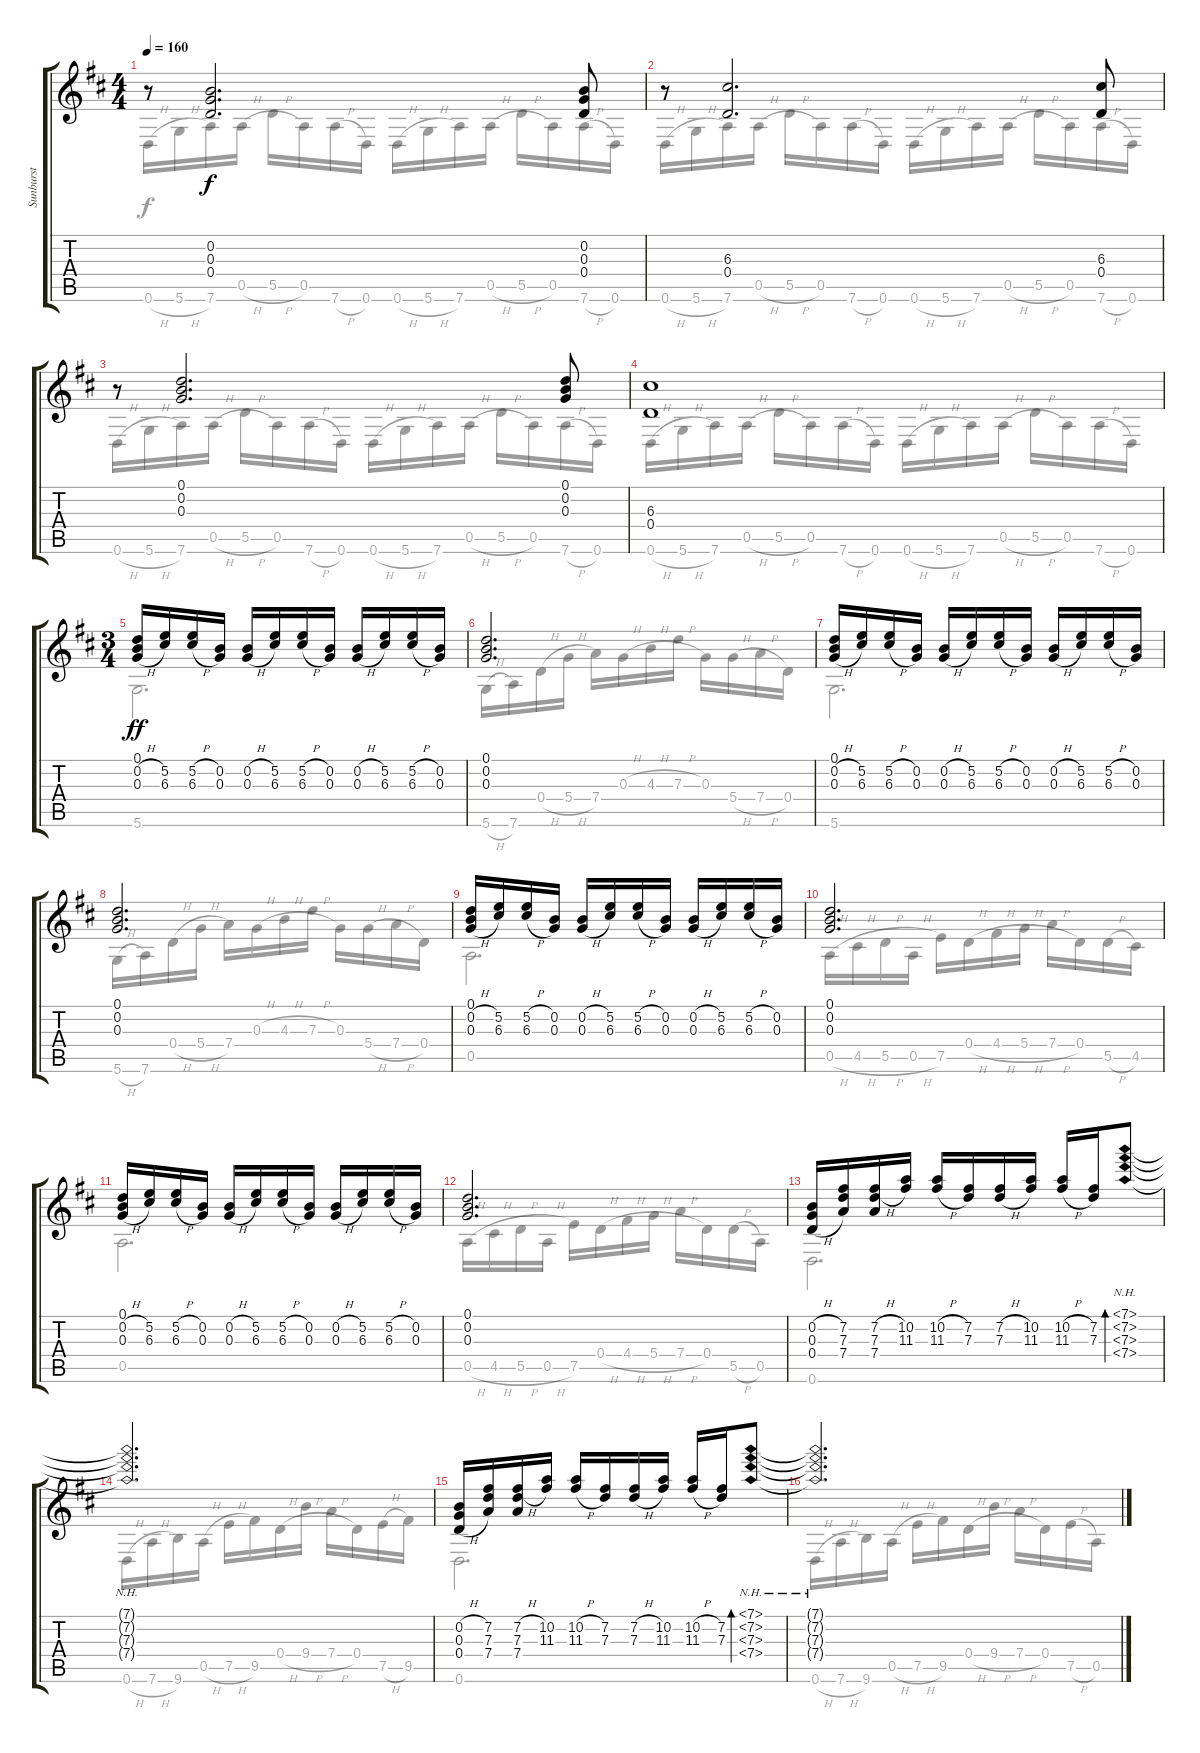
\track ("Sunburst" "Sunburst") {instrument acousticguitarnylon}
\staff {score tabs}
\tuning (D4 B3 G3 D3 A2 D2) {hide}
\voice
\ts (4 4)
\tempo 160
\clef g2
\ks d
r.8{dy f} (0.2 0.3 0.4).2{d} (0.2 0.3 0.4).8 |
r.8 (6.3 0.4).2{d} (6.3 0.4).8 |
r.8 (0.1 0.2 0.3).2{d} (0.1 0.2 0.3).8 |
(6.3 0.4).1 |
\ts (3 4)
(0.1 0.2{h} 0.3{h}).16{dy ff} (5.2 6.3).16 (5.2{h} 6.3{h}).16 (0.2 0.3).16 (0.2{h} 0.3{h}).16 (5.2 6.3).16 (5.2{h} 6.3{h}).16 (0.2 0.3).16 (0.2{h} 0.3{h}).16 (5.2 6.3).16 (5.2{h} 6.3{h}).16 (0.2 0.3).16 |
(0.1 0.2 0.3).2{d} |
(0.1 0.2{h} 0.3{h}).16 (5.2 6.3).16 (5.2{h} 6.3{h}).16 (0.2 0.3).16 (0.2{h} 0.3{h}).16 (5.2 6.3).16 (5.2{h} 6.3{h}).16 (0.2 0.3).16 (0.2{h} 0.3{h}).16 (5.2 6.3).16 (5.2{h} 6.3{h}).16 (0.2 0.3).16 |
(0.1 0.2 0.3).2{d} |
(0.1 0.2{h} 0.3{h}).16 (5.2 6.3).16 (5.2{h} 6.3{h}).16 (0.2 0.3).16 (0.2{h} 0.3{h}).16 (5.2 6.3).16 (5.2{h} 6.3{h}).16 (0.2 0.3).16 (0.2{h} 0.3{h}).16 (5.2 6.3).16 (5.2{h} 6.3{h}).16 (0.2 0.3).16 |
(0.1 0.2 0.3).2{d} |
(0.1 0.2{h} 0.3{h}).16 (5.2 6.3).16 (5.2{h} 6.3{h}).16 (0.2 0.3).16 (0.2{h} 0.3{h}).16 (5.2 6.3).16 (5.2{h} 6.3{h}).16 (0.2 0.3).16 (0.2{h} 0.3{h}).16 (5.2 6.3).16 (5.2{h} 6.3{h}).16 (0.2 0.3).16 |
(0.1 0.2 0.3).2{d} |
(0.2{h} 0.3{h} 0.4{h}).16 (7.2 7.3 7.4).16 (7.2{h} 7.3{h} 7.4).16 (10.2 11.3).16 (10.2{h} 11.3{h}).16 (7.2 7.3).16 (7.2{h} 7.3{h}).16 (10.2 11.3).16 (10.2{h} 11.3{h}).16 (7.2 7.3).16 (7.1{nh} 7.2{nh} 7.3{nh} 7.4{nh}).8{bd 30} |
(7.1{nh t} 7.2{nh t} 7.3{nh t} 7.4{nh t}).2{d} |
(0.2{h} 0.3{h} 0.4{h}).16 (7.2 7.3 7.4).16 (7.2{h} 7.3{h} 7.4).16 (10.2 11.3).16 (10.2{h} 11.3{h}).16 (7.2 7.3).16 (7.2{h} 7.3{h}).16 (10.2 11.3).16 (10.2{h} 11.3{h}).16 (7.2 7.3).16 (7.1{nh} 7.2{nh} 7.3{nh} 7.4{nh}).8{bd 30} |
(7.1{nh t} 7.2{nh t} 7.3{nh t} 7.4{nh t}).2{d}
\voice
\clef g2
\ottava regular
\simile none
\ks d
0.6{h}.16{dy f} 5.6{h}.16 7.6.16 0.5{h}.16 5.5{h}.16 0.5.16 7.6{h}.16 0.6.16 0.6{h}.16 5.6{h}.16 7.6.16 0.5{h}.16 5.5{h}.16 0.5.16 7.6{h}.16 0.6.16 |
0.6{h}.16 5.6{h}.16 7.6.16 0.5{h}.16 5.5{h}.16 0.5.16 7.6{h}.16 0.6.16 0.6{h}.16 5.6{h}.16 7.6.16 0.5{h}.16 5.5{h}.16 0.5.16 7.6{h}.16 0.6.16 |
0.6{h}.16 5.6{h}.16 7.6.16 0.5{h}.16 5.5{h}.16 0.5.16 7.6{h}.16 0.6.16 0.6{h}.16 5.6{h}.16 7.6.16 0.5{h}.16 5.5{h}.16 0.5.16 7.6{h}.16 0.6.16 |
0.6{h}.16 5.6{h}.16 7.6.16 0.5{h}.16 5.5{h}.16 0.5.16 7.6{h}.16 0.6.16 0.6{h}.16 5.6{h}.16 7.6.16 0.5{h}.16 5.5{h}.16 0.5.16 7.6{h}.16 0.6.16 |
5.6.2{d dy ff} |
5.6{h}.16 7.6.16 0.4{h}.16 5.4{h}.16 7.4.16 0.3{h}.16 4.3{h}.16 7.3{h}.16 0.3.16 5.4{h}.16 7.4{h}.16 0.4.16 |
5.6.2{d} |
5.6{h}.16 7.6.16 0.4{h}.16 5.4{h}.16 7.4.16 0.3{h}.16 4.3{h}.16 7.3{h}.16 0.3.16 5.4{h}.16 7.4{h}.16 0.4.16 |
0.5.2{d} |
0.5{h}.16 4.5{h}.16 5.5{h}.16 0.5{h}.16 7.5.16 0.4{h}.16 4.4{h}.16 5.4{h}.16 7.4{h}.16 0.4.16 5.5{h}.16 4.5.16 |
0.5.2{d} |
0.5{h}.16 4.5{h}.16 5.5{h}.16 0.5{h}.16 7.5.16 0.4{h}.16 4.4{h}.16 5.4{h}.16 7.4{h}.16 0.4.16 5.5{h}.16 0.5.16 |
0.6.2{d} |
0.6{h}.16 7.6{h}.16 9.6.16 0.5{h}.16 7.5{h}.16 9.5.16 0.4{h}.16 9.4{h}.16 7.4{h}.16 0.4.16 7.5{h}.16 9.5.16 |
0.6.2{d} |
0.6{h}.16 7.6{h}.16 9.6.16 0.5{h}.16 7.5{h}.16 9.5.16 0.4{h}.16 9.4{h}.16 7.4{h}.16 0.4.16 7.5{h}.16 0.5.16
